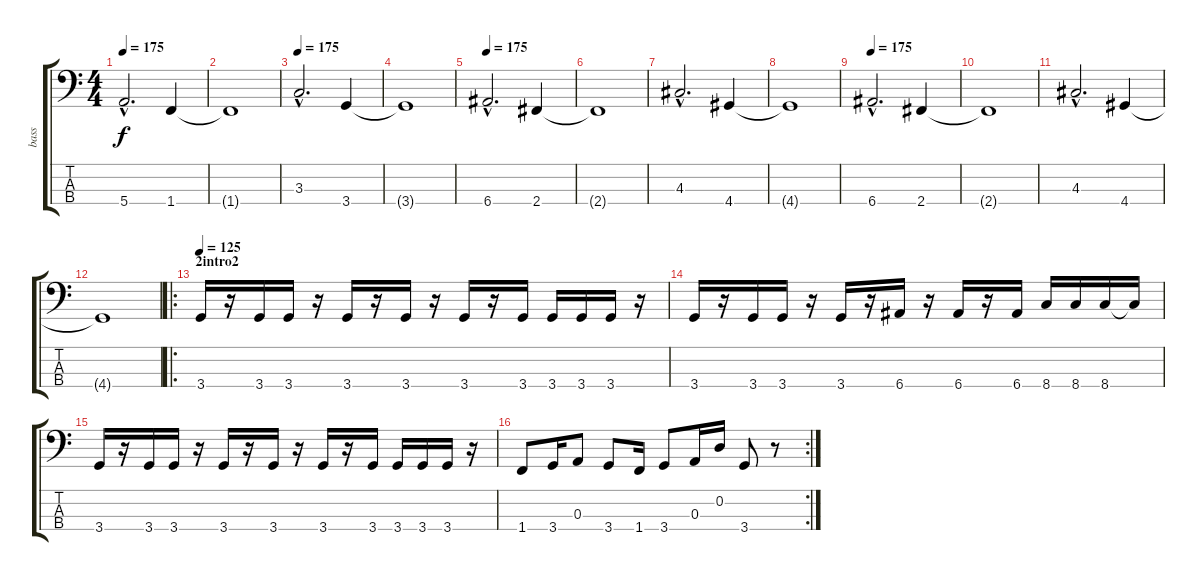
\track ("bass" "bass") {instrument electricbasspick}
\staff {score tabs}
\tuning (G2 D2 A1 E1) {hide}
\ts (4 4)
\tempo 175
\clef f4
\ks c
5.4{hac}.2{d dy f} 1.4.4 |
1.4{t}.1 |
\tempo 175
3.3{hac}.2{d} 3.4.4 |
3.4{t}.1 |
\tempo 175
6.4{hac}.2{d} 2.4.4 |
2.4{t}.1 |
4.3{hac}.2{d} 4.4.4 |
4.4{t}.1 |
\tempo 175
6.4{hac}.2{d} 2.4.4 |
2.4{t}.1 |
4.3{hac}.2{d} 4.4.4 |
4.4{t}.1 |
\ro
\section ("" "2intro2")
\tempo 125
3.4.16{volume 14} r.16 3.4.16 3.4.16 r.16 3.4.16 r.16 3.4.16 r.16 3.4.16 r.16 3.4.16 3.4.16 3.4.16 3.4.16 r.16 |
3.4.16 r.16 3.4.16 3.4.16 r.16 3.4.16 r.16 6.4.16 r.16 6.4.16 r.16 6.4.16 8.4.16 8.4.16 8.4.16 8.4{t}.16 |
3.4.16 r.16 3.4.16 3.4.16 r.16 3.4.16 r.16 3.4.16 r.16 3.4.16 r.16 3.4.16 3.4.16 3.4.16 3.4.16 r.16 |
\rc 2
1.4.8 3.4.16 0.3.8 3.4.8 1.4.16 3.4.8 0.3.16 0.2.16 3.4.8 r.8
